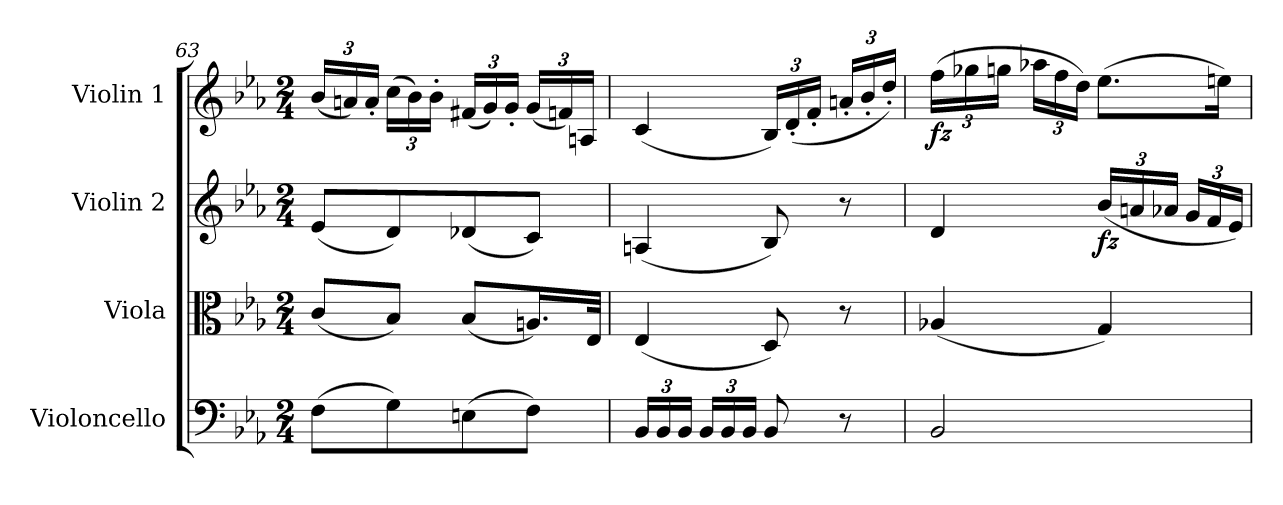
**kern	**kern	**kern	**dynam	**kern	**dynam
*part4	*part3	*part2	*part2	*part1	*part1
*staff4	*staff3	*staff2	*staff2	*staff1	*staff1
*I"Violoncello	*I"Viola	*I"Violin 2	*	*I"Violin 1	*
*I'Vc	*I'Vla	*I'Vln	*	*I'Vln	*
*clefF4	*clefC3	*clefG2	*	*clefG2	*
*k[b-e-a-]	*k[b-e-a-]	*k[b-e-a-]	*	*k[b-e-a-]	*
*M2/4	*M2/4	*M2/4	*	*M2/4	*
*	*	*	*	*Xbrackettup	*
=63	=63	=63	=63	=63	=63
(8F\L	(8c/L	(8e-/L	.	(24b-/LL	.
.	.	.	.	24an/)	.
.	.	.	.	24a'/JJ	.
8G\)	8B-/J)	8d/)	.	(24cc\LL	.
.	.	.	.	24b-\)	.
.	.	.	.	24b-'\JJ	.
*	*	*	*	*brackettup	*
(8En\	(8B-/L	(8d-X/	.	(24f#X/LL	.
.	.	.	.	24g/)	.
.	.	.	.	24g'/JJ	.
8F\J)	16.An/L)	8c/J)	.	(24g/LL	.
.	.	.	.	24fn/)	.
.	.	.	.	24An/JJ	.
.	32E-/JJk	.	.	.	.
!!LO:LB:g=z
=64	=64	=64	=64	=64	=64
*Xbrackettup	*	*	*	*	*
24BB-/LL	(4E-/	(4An/	.	(4c/	.
24BB-/	.	.	.	.	.
24BB-/JJ	.	.	.	.	.
24BB-/LL	.	.	.	.	.
24BB-/	.	.	.	.	.
24BB-/JJ	.	.	.	.	.
*	*	*	*	*Xbrackettup	*
8BB-/	8D/)	8B-/)	.	24B-/LL)	.
.	.	.	.	(24d'/	.
.	.	.	.	24f'/JJ	.
8r	8r	8r	.	24an'/LL	.
.	.	.	.	24b-'/	.
.	.	.	.	24dd'/JJ)	.
!!LO:LB:g=z
=65	=65	=65	=65	=65	=65
!	!	!	!	!	!LO:DY:b
2BB-/	(4A-X/	4d/	.	(24ff\LL	fz
.	.	.	.	24gg-X\	.
.	.	.	.	24ggn\JJ	.
.	.	.	.	24aa-X\LL	.
.	.	.	.	24ff\	.
.	.	.	.	24dd\JJ)	.
*	*	*Xbrackettup	*	*	*
!	!	!	!LO:DY:b	!	!
.	4G/)	(24b-/LL	fz	(8.ee-\L	.
.	.	24an/	.	.	.
.	.	24a-X/JJ	.	.	.
.	.	24g/LL	.	.	.
.	.	24f/	.	.	.
.	.	.	.	16een\Jk)	.
.	.	24e-/JJ)	.	.	.
=	=	=	=	=	=
*-	*-	*-	*-	*-	*-
